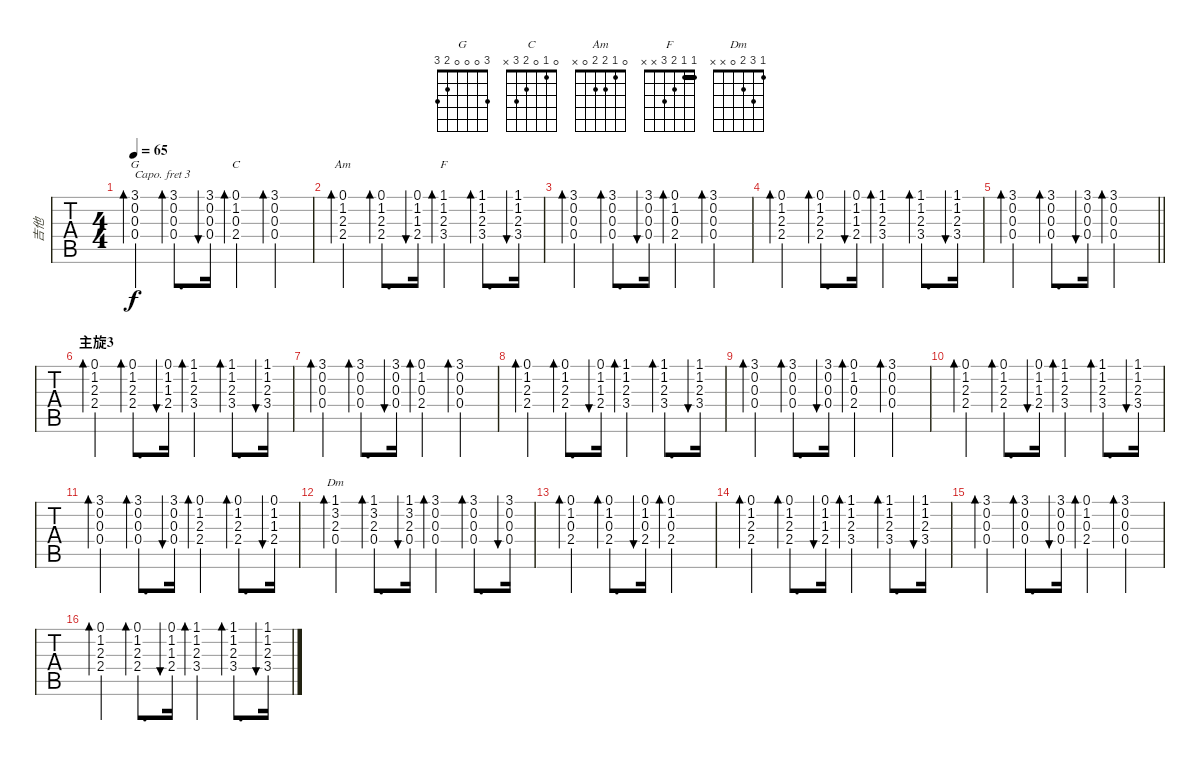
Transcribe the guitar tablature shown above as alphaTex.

\track ("吉他" "吉他") {instrument acousticguitarsteel}
\staff {tabs}
\capo 3
\tuning (E4 B3 G3 D3 A2 E2) {hide}
\chord ("G" 3 0 0 0 2 3)
\chord ("C" 0 1 0 2 3 x)
\chord ("Am" 0 1 2 2 0 x)
\chord ("F" 1 1 2 3 x x) {barre 1}
\chord ("Dm" 1 3 2 0 x x)
\ts (4 4)
\tempo 65
\clef g2
\ks c
(3.1 0.2 0.3 0.4).4{bd 30 ch "G" dy f} (3.1 0.2 0.3 0.4).8{d bd 30} (3.1 0.2 0.3 0.4).16{bu 30} (0.1 1.2 0.3 2.4).4{bd 30 ch "C"} (3.1 0.2 0.3 0.4).4{bd 30} |
(0.1 1.2 2.3 2.4).4{bd 60 ch "Am"} (0.1 1.2 2.3 2.4).8{d bd 60} (0.1 1.2 1.3 2.4).16{bu 60} (1.1 1.2 2.3 3.4).4{bd 30 ch "F"} (1.1 1.2 2.3 3.4).8{d bd 30} (1.1 1.2 2.3 3.4).16{bu 30} |
(3.1 0.2 0.3 0.4).4{bd 30} (3.1 0.2 0.3 0.4).8{d bd 30} (3.1 0.2 0.3 0.4).16{bu 30} (0.1 1.2 0.3 2.4).4{bd 30} (3.1 0.2 0.3 0.4).4{bd 30} |
(0.1 1.2 2.3 2.4).4{bd 60} (0.1 1.2 2.3 2.4).8{d bd 60} (0.1 1.2 1.3 2.4).16{bu 60} (1.1 1.2 2.3 3.4).4{bd 30} (1.1 1.2 2.3 3.4).8{d bd 30} (1.1 1.2 2.3 3.4).16{bu 30} |
\barLineRight lightlight
(3.1 0.2 0.3 0.4).4{bd 30} (3.1 0.2 0.3 0.4).8{d bd 30} (3.1 0.2 0.3 0.4).16{bu 30} (3.1 0.2 0.3 0.4).2{bd 30} |
\section ("" "主旋3")
(0.1 1.2 2.3 2.4).4{bd 60} (0.1 1.2 2.3 2.4).8{d bd 60} (0.1 1.2 1.3 2.4).16{bu 60} (1.1 1.2 2.3 3.4).4{bd 30} (1.1 1.2 2.3 3.4).8{d bd 30} (1.1 1.2 2.3 3.4).16{bu 30} |
(3.1 0.2 0.3 0.4).4{bd 30} (3.1 0.2 0.3 0.4).8{d bd 30} (3.1 0.2 0.3 0.4).16{bu 30} (0.1 1.2 0.3 2.4).4{bd 30} (3.1 0.2 0.3 0.4).4{bd 30} |
(0.1 1.2 2.3 2.4).4{bd 60} (0.1 1.2 2.3 2.4).8{d bd 60} (0.1 1.2 1.3 2.4).16{bu 60} (1.1 1.2 2.3 3.4).4{bd 30} (1.1 1.2 2.3 3.4).8{d bd 30} (1.1 1.2 2.3 3.4).16{bu 30} |
(3.1 0.2 0.3 0.4).4{bd 30} (3.1 0.2 0.3 0.4).8{d bd 30} (3.1 0.2 0.3 0.4).16{bu 30} (0.1 1.2 0.3 2.4).4{bd 30} (3.1 0.2 0.3 0.4).4{bd 30} |
(0.1 1.2 2.3 2.4).4{bd 60} (0.1 1.2 2.3 2.4).8{d bd 60} (0.1 1.2 1.3 2.4).16{bu 60} (1.1 1.2 2.3 3.4).4{bd 30} (1.1 1.2 2.3 3.4).8{d bd 30} (1.1 1.2 2.3 3.4).16{bu 30} |
(3.1 0.2 0.3 0.4).4{bd 30} (3.1 0.2 0.3 0.4).8{d bd 30} (3.1 0.2 0.3 0.4).16{bu 30} (0.1 1.2 2.3 2.4).4{bd 60} (0.1 1.2 2.3 2.4).8{d bd 60} (0.1 1.2 1.3 2.4).16{bu 60} |
(1.1 3.2 2.3 0.4).4{bd 60 ch "Dm"} (1.1 3.2 2.3 0.4).8{d bd 60} (1.1 3.2 2.3 0.4).16{bu 60} (3.1 0.2 0.3 0.4).4{bd 30} (3.1 0.2 0.3 0.4).8{d bd 30} (3.1 0.2 0.3 0.4).16{bu 30} |
(0.1 1.2 0.3 2.4).4{bd 30} (0.1 1.2 0.3 2.4).8{d bd 30} (0.1 1.2 0.3 2.4).16{bu 60} (0.1 1.2 0.3 2.4).2{bd 30} |
(0.1 1.2 2.3 2.4).4{bd 60} (0.1 1.2 2.3 2.4).8{d bd 60} (0.1 1.2 1.3 2.4).16{bu 60} (1.1 1.2 2.3 3.4).4{bd 30} (1.1 1.2 2.3 3.4).8{d bd 30} (1.1 1.2 2.3 3.4).16{bu 30} |
(3.1 0.2 0.3 0.4).4{bd 30} (3.1 0.2 0.3 0.4).8{d bd 30} (3.1 0.2 0.3 0.4).16{bu 30} (0.1 1.2 0.3 2.4).4{bd 30} (3.1 0.2 0.3 0.4).4{bd 30} |
(0.1 1.2 2.3 2.4).4{bd 60} (0.1 1.2 2.3 2.4).8{d bd 60} (0.1 1.2 1.3 2.4).16{bu 60} (1.1 1.2 2.3 3.4).4{bd 30} (1.1 1.2 2.3 3.4).8{d bd 30} (1.1 1.2 2.3 3.4).16{bu 30}
